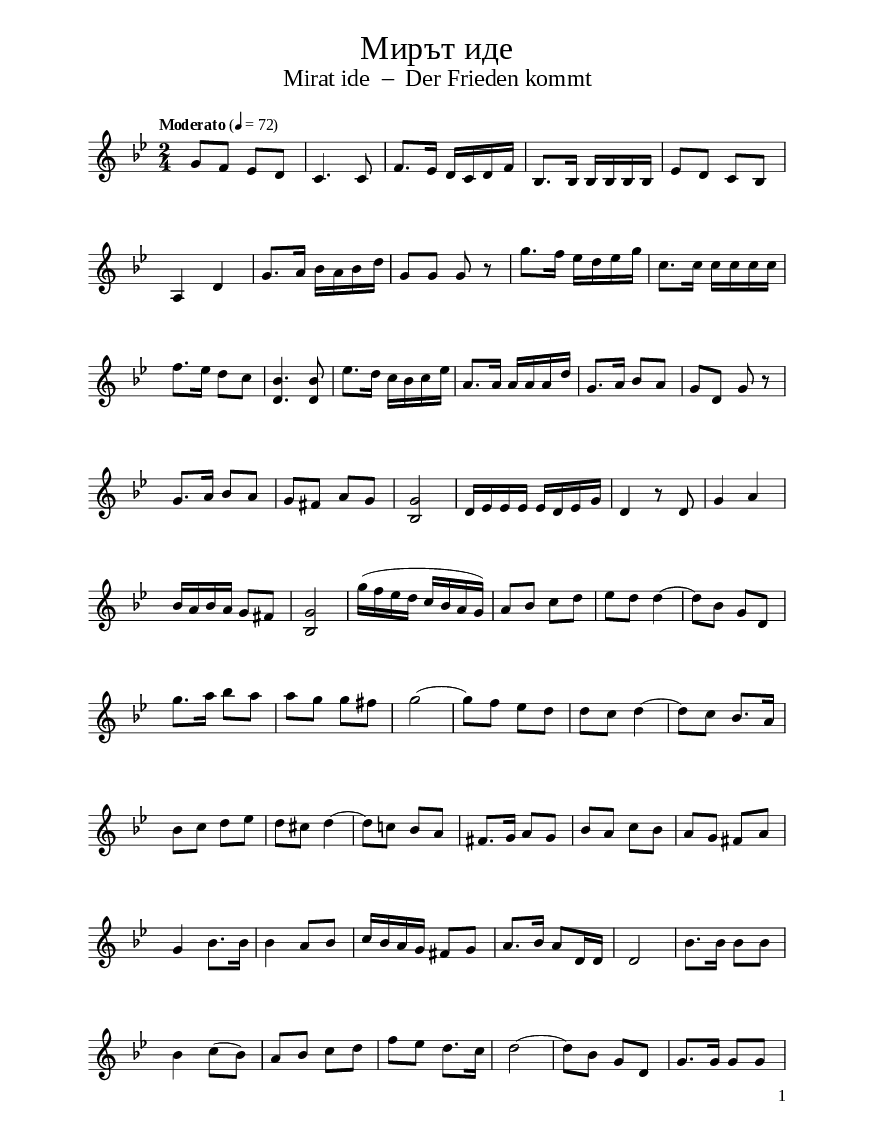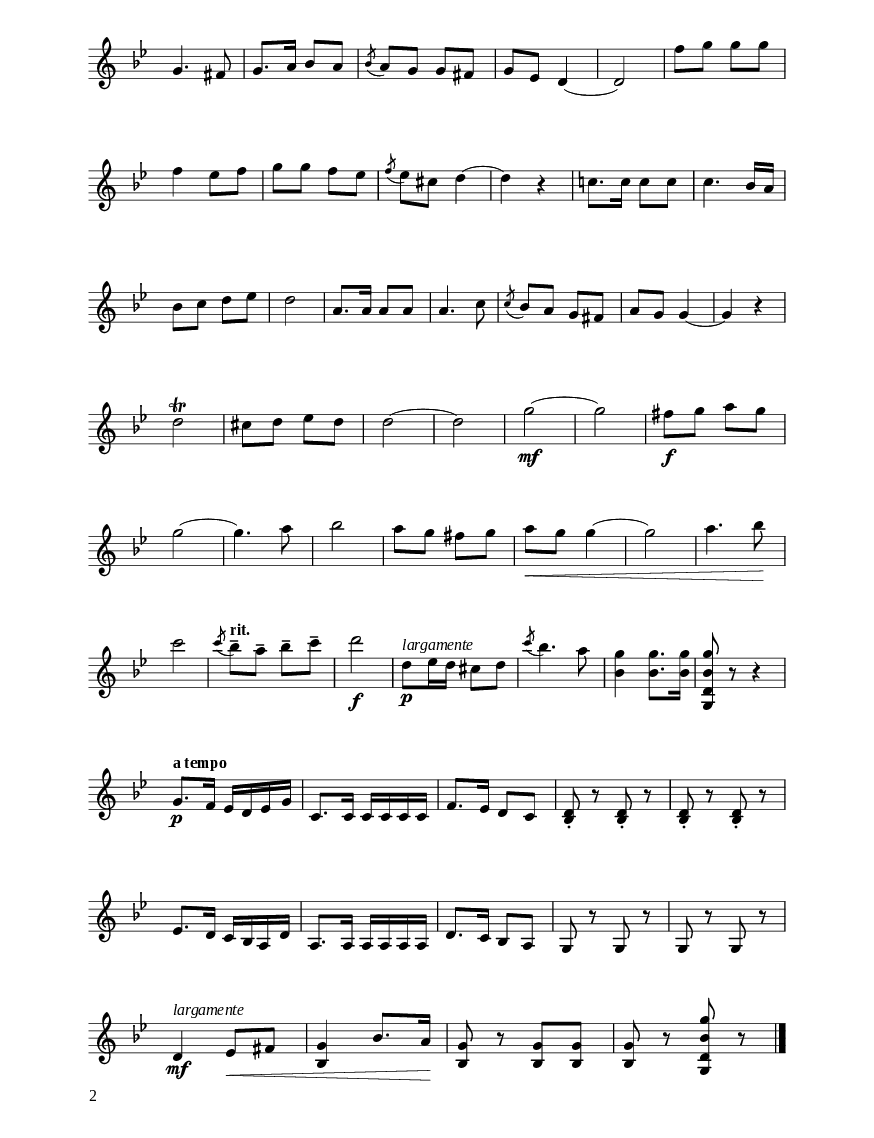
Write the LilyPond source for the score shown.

\version "2.24.0"

% include paper part and global functions
\include "include/globals.ily"

\bookpart {
  \include "include/bookpart-paper.ily"
  \score {
    \include "include/score-layout.ily"

    \new Voice \relative c' {
      \clef treble
      \key bes \major
      \time 2/4
      \tempoFunc "Moderato" 4 "72"
      \autoBeamOff
      g'8[f8] es8[d8] | \noBreak
      c4. c8 | \noBreak
      f8.[es16] d16[c16 d16 f16] | \noBreak
      bes,8.[bes16] bes16[bes16 bes16 bes16] | \noBreak
      es8[d8] c8[bes8] | \break

      a4 d4 | \noBreak
      g8.[a16] bes[a bes d] | \noBreak
      g,8[g] g r | \noBreak
      g'8.[f16] ees[d es g] | \noBreak
      c,8.[c16] c[c c c] | \break

      f8.[es16] d8[c] | \noBreak
      <d, bes'>4. <d bes'>8 | \noBreak
      ees'8.[d16] c[bes c ees] | \noBreak
      a,8.[a16] \stemUp a[a a d] | \noBreak
      g,8.[a16] bes8[a] | \noBreak
      g[d] g r | \break

      g8.[a16] bes8[a] | \noBreak
      g[fis] a[g] | \noBreak
      <bes, g'>2 | \noBreak
      d16[ees ees ees] ees[d ees g] | \noBreak
      d4 r8 d | \noBreak
      g4 a | \break

      bes16[a bes a] g8[fis] | \noBreak
      <bes, g'>2 | \noBreak \stemNeutral
      g''16([f ees d] c[bes a g]) | \noBreak
      a8[bes] c[d] | \noBreak
      es[d] d4~ | \noBreak
      d8[bes] g[d] \break

      g'8.[a16] bes8[a] | \noBreak
      a[g] g[fis] | \noBreak
      g2~ | \noBreak
      g8[f] ees[d] | \noBreak
      d[c] d4 ~ | \noBreak
      d8[c] bes8.[a16] | \break

      bes8[c] d[ees] | \noBreak
      d[cis] d4~ | \noBreak
      d8[c!] bes[a] | \noBreak
      fis8.[g16] a8[g] | \noBreak
      bes[a] c[bes] | \barNumberCheck #40 \noBreak
      a[g] fis[a] | \break

      g4 bes8.[bes16] | \noBreak
      bes4 a8[bes] | \noBreak
      c16[bes a g] fis8[g] | \noBreak
      a8.[bes16] a8[d,16 d] | \noBreak
      d2 | \noBreak
      bes'8.[bes16] bes8[bes] | \break

      bes4 c8([bes]) | \noBreak
      a[bes] c[d] | \noBreak
      f[ees] d8.[c16] | \barNumberCheck #50 \noBreak
      d2~ | \noBreak
      d8[bes] g[d] | \noBreak
      g8.[g16] g8[g] | \break

      g4. fis8 | \noBreak
      g8.[a16] bes8[a] | \noBreak
      \acciaccatura { bes } a[g] g[fis] | \noBreak
      g[ees] d4~ | \noBreak
      d2 | \noBreak
      f'8[g] g[g] | \break

      f4 ees8[f] | \noBreak
      g[g] f[ees] | \noBreak
      \acciaccatura { f } ees[cis] d4~ | \noBreak
      d r | \noBreak
      c!8.[c16] c8[c] | \noBreak
      c4. bes16[a] | \break

      bes8[c] d[ees] | \noBreak
      d2 | \noBreak
      a8.[a16] a8[a] | \noBreak
      a4. c8 | \noBreak
      \acciaccatura { c } bes[a] g[fis] | \noBreak
      a[g] g4~ | \noBreak
      g r | \break

      d'2\trill | \noBreak
      cis8[d] ees[d] | \noBreak
      d2~ | \noBreak
      d2 | \noBreak
      g2\mf ~ | \noBreak
      g2 | \noBreak
      fis8\f[g] a[g] | \break

      g2~ | \noBreak
      g4. a8 | \noBreak
      bes2 | \noBreak
      a8[g] fis[g] | \noBreak
      a\<[g] g4 ~ | \noBreak
      g2 | \noBreak
      a4. bes8\! | \break

      c2 | \noBreak
      \acciaccatura { c8 } \tempo "rit." bes \tenuto[a\tenuto] bes\tenuto[c\tenuto] \noBreak
      d2\f \noBreak
      d,8^\markup{ \italic {largamente} }\p[ees16 d] cis8[d]  | \noBreak
      \acciaccatura { c' } bes4. a8 | \noBreak
      <g bes,>4 <g bes,>8.[<g bes,>16] | \noBreak
      <g,, d' bes' g'>8 r r4 | \break

      \tempo "a tempo"
      g'8.\p[f16] ees[d ees g] | \noBreak
      c,8.[c16] c[c c c] | \noBreak
      f8.[ees16] d8[c] | \noBreak
      <bes d>8\staccato r  <bes d>8\staccato r | \noBreak
      <bes d>8\staccato r  <bes d>8\staccato r | \break

      ees8.[d16] c[bes a d] | \noBreak
      a8.[a16] a[a a a] | \barNumberCheck #100 \noBreak
      d8.[c16] bes8[a] | \noBreak
      g r g r | \noBreak
      g r g r | \break

      d'4\mf^\markup{ \italic {largamente} } es8\<[fis] | \noBreak
      <bes, g'>4 bes'8.[a16]\! | \noBreak
      <bes, g'>8 r <bes g'>[<bes g'>] \noBreak
      <bes g'> r <g d' bes' g'> r | \bar "|."

    }

    \addlyrics {


    }

    \addlyrics {

    }
    \header {
      title = \titleFunc "Мирът иде" "Mirat ide  –  Der Frieden kommt"
    }

    \midi{}

  } % score
  %\markup \dc-two "D.C." "con repitione"

  %\pageBreak

  % include foreign translation(s) of the song
  %\include "lyrics_de/020_bratstvo_edinstvo_lyrics_de.ly"

} % bookpart
